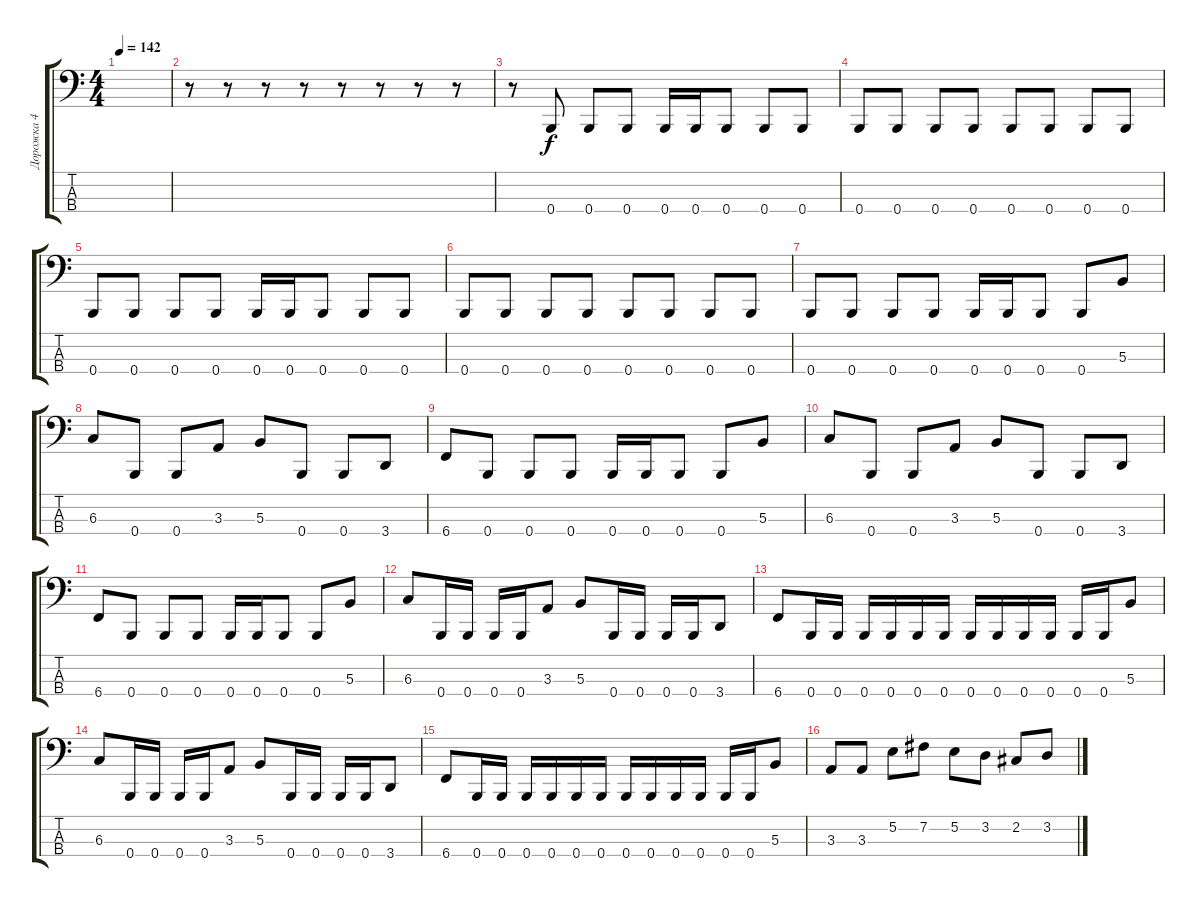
\track ("Дорожка 4" "Дорожка 4") {instrument electricbasspick}
\staff {score tabs}
\tuning (E2 B1 Gb1 B0) {hide}
\ts (4 4)
\tempo 142
\clef f4
\ks c
|
r.8 r.8 r.8 r.8 r.8 r.8 r.8 r.8 |
r.8 0.4.8 0.4.8 0.4.8 0.4.16 0.4.16 0.4.8 0.4.8 0.4.8 |
0.4.8 0.4.8 0.4.8 0.4.8 0.4.8 0.4.8 0.4.8 0.4.8 |
0.4.8 0.4.8 0.4.8 0.4.8 0.4.16 0.4.16 0.4.8 0.4.8 0.4.8 |
0.4.8 0.4.8 0.4.8 0.4.8 0.4.8 0.4.8 0.4.8 0.4.8 |
0.4.8 0.4.8 0.4.8 0.4.8 0.4.16 0.4.16 0.4.8 0.4.8 5.3.8 |
6.3.8 0.4.8 0.4.8 3.3.8 5.3.8 0.4.8 0.4.8 3.4.8 |
6.4.8 0.4.8 0.4.8 0.4.8 0.4.16 0.4.16 0.4.8 0.4.8 5.3.8 |
6.3.8 0.4.8 0.4.8 3.3.8 5.3.8 0.4.8 0.4.8 3.4.8 |
6.4.8 0.4.8 0.4.8 0.4.8 0.4.16 0.4.16 0.4.8 0.4.8 5.3.8 |
6.3.8 0.4.16 0.4.16 0.4.16 0.4.16 3.3.8 5.3.8 0.4.16 0.4.16 0.4.16 0.4.16 3.4.8 |
6.4.8 0.4.16 0.4.16 0.4.16 0.4.16 0.4.16 0.4.16 0.4.16 0.4.16 0.4.16 0.4.16 0.4.16 0.4.16 5.3.8 |
6.3.8 0.4.16 0.4.16 0.4.16 0.4.16 3.3.8 5.3.8 0.4.16 0.4.16 0.4.16 0.4.16 3.4.8 |
6.4.8 0.4.16 0.4.16 0.4.16 0.4.16 0.4.16 0.4.16 0.4.16 0.4.16 0.4.16 0.4.16 0.4.16 0.4.16 5.3.8 |
3.3.8 3.3.8 5.2.8 7.2.8 5.2.8 3.2.8 2.2.8 3.2.8
